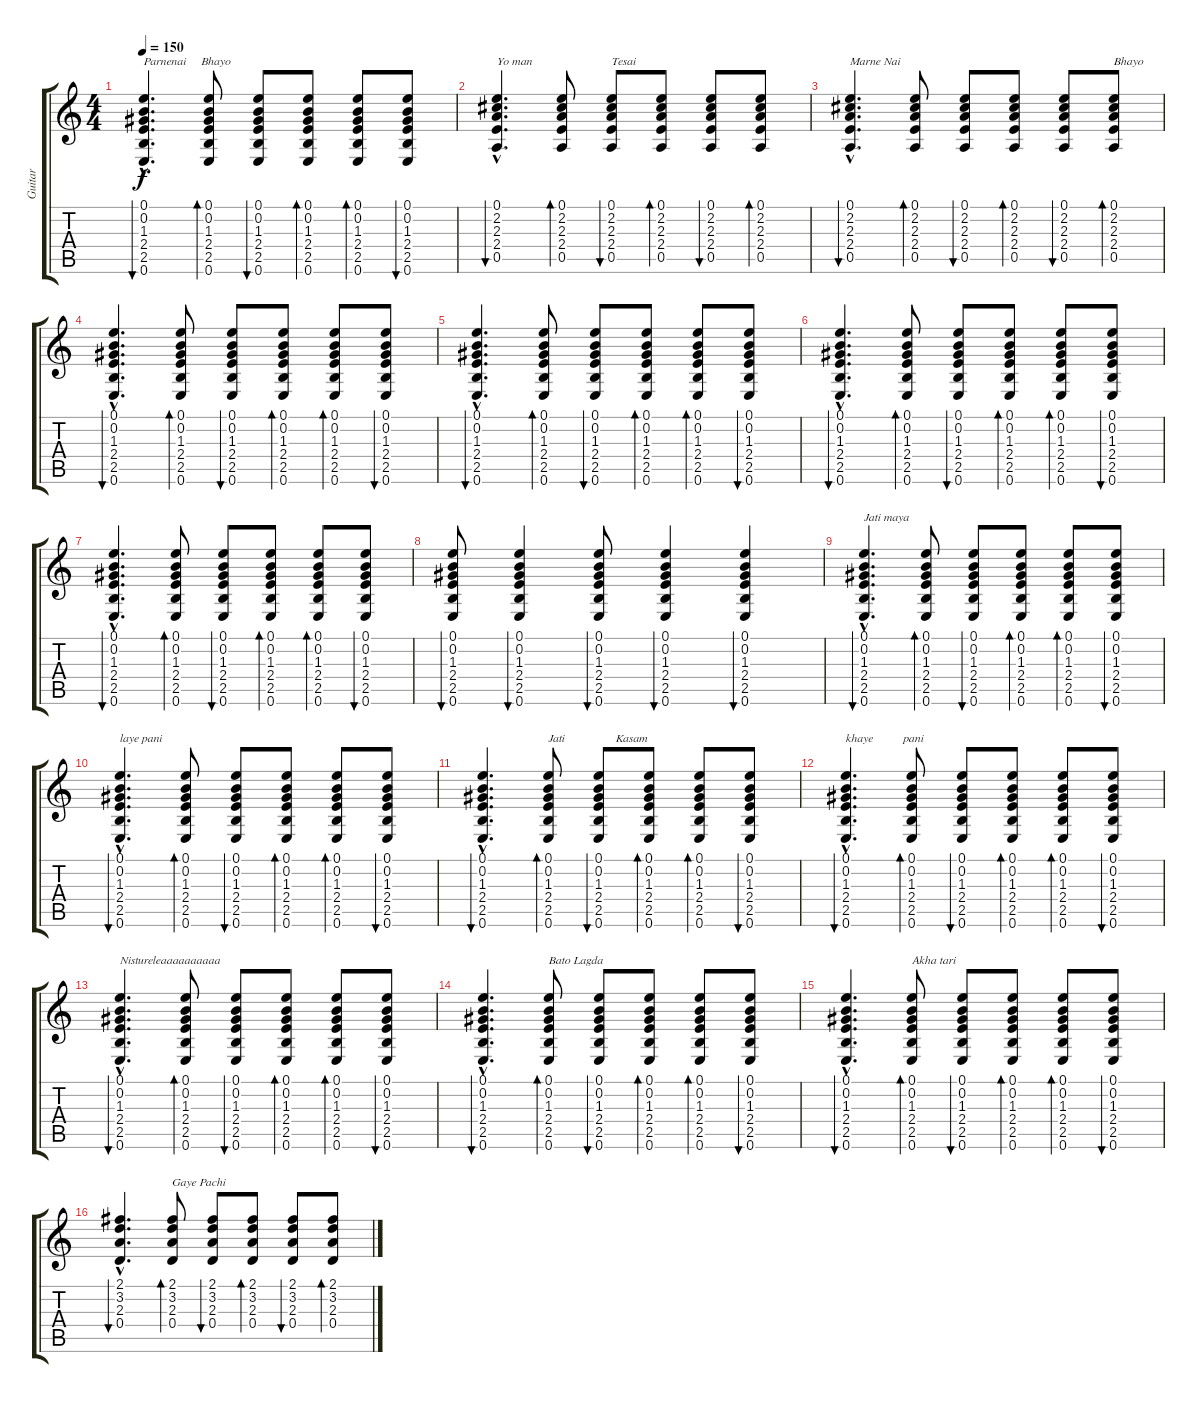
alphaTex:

\track ("Guitar" "Guitar") {instrument acousticguitarnylon}
\staff {score tabs}
\tuning (E4 B3 G3 D3 A2 E2) {hide}
\ts (4 4)
\tempo 150
\clef g2
\ks c
(0.1{hac} 0.2{hac} 1.3{hac} 2.4{hac} 2.5{hac} 0.6{hac}).4{d bu 120 txt "Parnenai     Bhayo" dy f} (0.1 0.2 1.3 2.4 2.5 0.6).8{bd 30} (0.1 0.2 1.3 2.4 2.5 0.6).8{bu 30} (0.1 0.2 1.3 2.4 2.5 0.6).8{bd 30} (0.1 0.2 1.3 2.4 2.5 0.6).8{bd 30} (0.1 0.2 1.3 2.4 2.5 0.6).8{bu 30} |
(0.1{hac} 2.2{hac} 2.3{hac} 2.4{hac} 0.5{hac}).4{d bu 30 txt "Yo man "} (0.1 2.2 2.3 2.4 0.5).8{bd 30} (0.1 2.2 2.3 2.4 0.5).8{bu 30 txt "Tesai"} (0.1 2.2 2.3 2.4 0.5).8{bd 30} (0.1 2.2 2.3 2.4 0.5).8{bu 30} (0.1 2.2 2.3 2.4 0.5).8{bd 30} |
(0.1{hac} 2.2{hac} 2.3{hac} 2.4{hac} 0.5{hac}).4{d bu 30 txt "Marne Nai"} (0.1 2.2 2.3 2.4 0.5).8{bd 30} (0.1 2.2 2.3 2.4 0.5).8{bu 30} (0.1 2.2 2.3 2.4 0.5).8{bd 30} (0.1 2.2 2.3 2.4 0.5).8{bu 30} (0.1 2.2 2.3 2.4 0.5).8{bd 30 txt "Bhayo"} |
(0.1{hac} 0.2{hac} 1.3{hac} 2.4{hac} 2.5{hac} 0.6{hac}).4{d bu 120} (0.1 0.2 1.3 2.4 2.5 0.6).8{bd 30} (0.1 0.2 1.3 2.4 2.5 0.6).8{bu 30} (0.1 0.2 1.3 2.4 2.5 0.6).8{bd 30} (0.1 0.2 1.3 2.4 2.5 0.6).8{bd 30} (0.1 0.2 1.3 2.4 2.5 0.6).8{bu 30} |
(0.1{hac} 0.2{hac} 1.3{hac} 2.4{hac} 2.5{hac} 0.6{hac}).4{d bu 120} (0.1 0.2 1.3 2.4 2.5 0.6).8{bd 30} (0.1 0.2 1.3 2.4 2.5 0.6).8{bu 30} (0.1 0.2 1.3 2.4 2.5 0.6).8{bd 30} (0.1 0.2 1.3 2.4 2.5 0.6).8{bd 30} (0.1 0.2 1.3 2.4 2.5 0.6).8{bu 30} |
(0.1{hac} 0.2{hac} 1.3{hac} 2.4{hac} 2.5{hac} 0.6{hac}).4{d bu 120} (0.1 0.2 1.3 2.4 2.5 0.6).8{bd 30} (0.1 0.2 1.3 2.4 2.5 0.6).8{bu 30} (0.1 0.2 1.3 2.4 2.5 0.6).8{bd 30} (0.1 0.2 1.3 2.4 2.5 0.6).8{bd 30} (0.1 0.2 1.3 2.4 2.5 0.6).8{bu 30} |
(0.1{hac} 0.2{hac} 1.3{hac} 2.4{hac} 2.5{hac} 0.6{hac}).4{d bu 120} (0.1 0.2 1.3 2.4 2.5 0.6).8{bd 30} (0.1 0.2 1.3 2.4 2.5 0.6).8{bu 30} (0.1 0.2 1.3 2.4 2.5 0.6).8{bd 30} (0.1 0.2 1.3 2.4 2.5 0.6).8{bd 30} (0.1 0.2 1.3 2.4 2.5 0.6).8{bu 30} |
(0.1 0.2 1.3 2.4 2.5 0.6).8{bu 30} (0.1 0.2 1.3 2.4 2.5 0.6).4{bu 30} (0.1 0.2 1.3 2.4 2.5 0.6).8{bu 30} (0.1 0.2 1.3 2.4 2.5 0.6).4{bu 30} (0.1 0.2 1.3 2.4 2.5 0.6).4{bu 30} |
(0.1{hac} 0.2{hac} 1.3{hac} 2.4{hac} 2.5{hac} 0.6{hac}).4{d bu 120 txt "Jati maya "} (0.1 0.2 1.3 2.4 2.5 0.6).8{bd 30} (0.1 0.2 1.3 2.4 2.5 0.6).8{bu 30} (0.1 0.2 1.3 2.4 2.5 0.6).8{bd 30} (0.1 0.2 1.3 2.4 2.5 0.6).8{bd 30} (0.1 0.2 1.3 2.4 2.5 0.6).8{bu 30} |
(0.1{hac} 0.2{hac} 1.3{hac} 2.4{hac} 2.5{hac} 0.6{hac}).4{d bu 120 txt "laye pani"} (0.1 0.2 1.3 2.4 2.5 0.6).8{bd 30} (0.1 0.2 1.3 2.4 2.5 0.6).8{bu 30} (0.1 0.2 1.3 2.4 2.5 0.6).8{bd 30} (0.1 0.2 1.3 2.4 2.5 0.6).8{bd 30} (0.1 0.2 1.3 2.4 2.5 0.6).8{bu 30} |
(0.1{hac} 0.2{hac} 1.3{hac} 2.4{hac} 2.5{hac} 0.6{hac}).4{d bu 120} (0.1 0.2 1.3 2.4 2.5 0.6).8{bd 30 txt "Jati                 Kasam"} (0.1 0.2 1.3 2.4 2.5 0.6).8{bu 30} (0.1 0.2 1.3 2.4 2.5 0.6).8{bd 30} (0.1 0.2 1.3 2.4 2.5 0.6).8{bd 30} (0.1 0.2 1.3 2.4 2.5 0.6).8{bu 30} |
(0.1{hac} 0.2{hac} 1.3{hac} 2.4{hac} 2.5{hac} 0.6{hac}).4{d bu 120 txt "khaye          pani"} (0.1 0.2 1.3 2.4 2.5 0.6).8{bd 30} (0.1 0.2 1.3 2.4 2.5 0.6).8{bu 30} (0.1 0.2 1.3 2.4 2.5 0.6).8{bd 30} (0.1 0.2 1.3 2.4 2.5 0.6).8{bd 30} (0.1 0.2 1.3 2.4 2.5 0.6).8{bu 30} |
(0.1{hac} 0.2{hac} 1.3{hac} 2.4{hac} 2.5{hac} 0.6{hac}).4{d bu 120 txt "Nistureleaaaaaaaaaa"} (0.1 0.2 1.3 2.4 2.5 0.6).8{bd 30} (0.1 0.2 1.3 2.4 2.5 0.6).8{bu 30} (0.1 0.2 1.3 2.4 2.5 0.6).8{bd 30} (0.1 0.2 1.3 2.4 2.5 0.6).8{bd 30} (0.1 0.2 1.3 2.4 2.5 0.6).8{bu 30} |
(0.1{hac} 0.2{hac} 1.3{hac} 2.4{hac} 2.5{hac} 0.6{hac}).4{d bu 120} (0.1 0.2 1.3 2.4 2.5 0.6).8{bd 30 txt "Bato Lagda"} (0.1 0.2 1.3 2.4 2.5 0.6).8{bu 30} (0.1 0.2 1.3 2.4 2.5 0.6).8{bd 30} (0.1 0.2 1.3 2.4 2.5 0.6).8{bd 30} (0.1 0.2 1.3 2.4 2.5 0.6).8{bu 30} |
(0.1{hac} 0.2{hac} 1.3{hac} 2.4{hac} 2.5{hac} 0.6{hac}).4{d bu 120} (0.1 0.2 1.3 2.4 2.5 0.6).8{bd 30 txt "Akha tari"} (0.1 0.2 1.3 2.4 2.5 0.6).8{bu 30} (0.1 0.2 1.3 2.4 2.5 0.6).8{bd 30} (0.1 0.2 1.3 2.4 2.5 0.6).8{bd 30} (0.1 0.2 1.3 2.4 2.5 0.6).8{bu 30} |
(2.1{hac} 3.2{hac} 2.3{hac} 0.4{hac}).4{d bu 30} (2.1 3.2 2.3 0.4).8{bd 30 txt "Gaye Pachi"} (2.1 3.2 2.3 0.4).8{bu 30} (2.1 3.2 2.3 0.4).8{bd 30} (2.1 3.2 2.3 0.4).8{bu 30} (2.1 3.2 2.3 0.4).8{bd 30}
